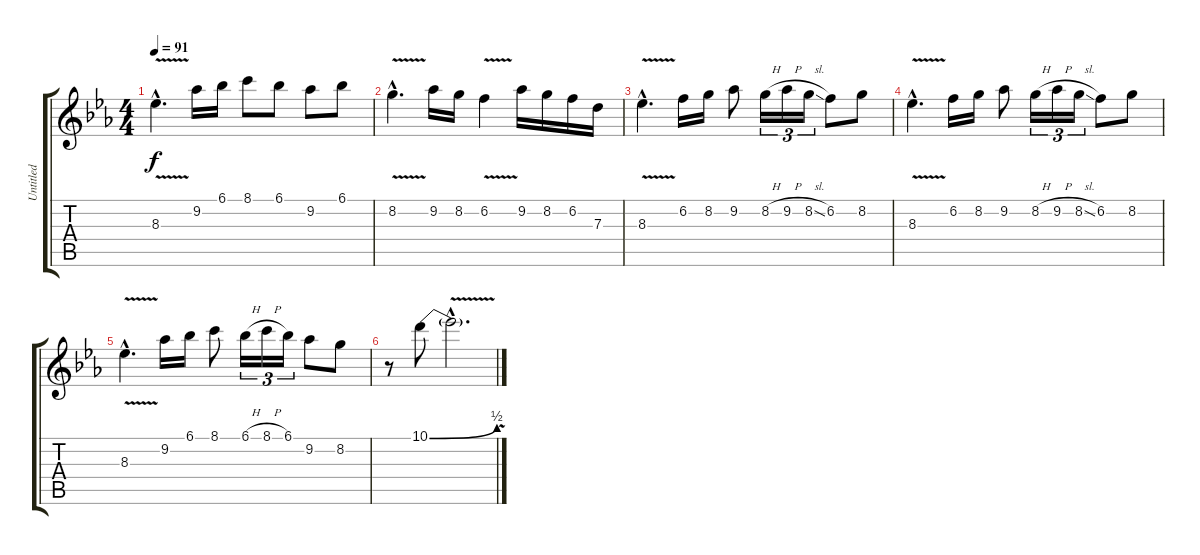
\track ("Untitled" "Untitled") {instrument distortionguitar}
\staff {score tabs}
\tuning (E4 B3 G3 D3 A2 E2) {hide}
\ts (4 4)
\tempo 91
\clef g2
\ks eb
8.3{v hac}.4{d dy f} 9.2.16 6.1.16 8.1.8 6.1.8 9.2.8 6.1.8 |
8.2{v hac}.4{d} 9.2.16 8.2.16 6.2{v}.4 9.2.16 8.2.16 6.2.16 7.3.16 |
8.3{v hac}.4{d} 6.2.16 8.2.16 9.2.8 8.2{h}.16{tu (3 2)} 9.2{h}.16{tu (3 2)} 8.2{sl}.16{tu (3 2)} 6.2.8 8.2.8 |
8.3{v hac}.4{d} 6.2.16 8.2.16 9.2.8 8.2{h}.16{tu (3 2)} 9.2{h}.16{tu (3 2)} 8.2{sl}.16{tu (3 2)} 6.2.8 8.2.8 |
8.3{v hac}.4{d} 9.2.16 6.1.16 8.1.8 6.1{h}.16{tu (3 2)} 8.1{h}.16{tu (3 2)} 6.1.16{tu (3 2)} 9.2.8 8.2.8 |
r.8 10.1{be (bend 0 0 60 2)}.8 10.1{v hac t}.2{d}
